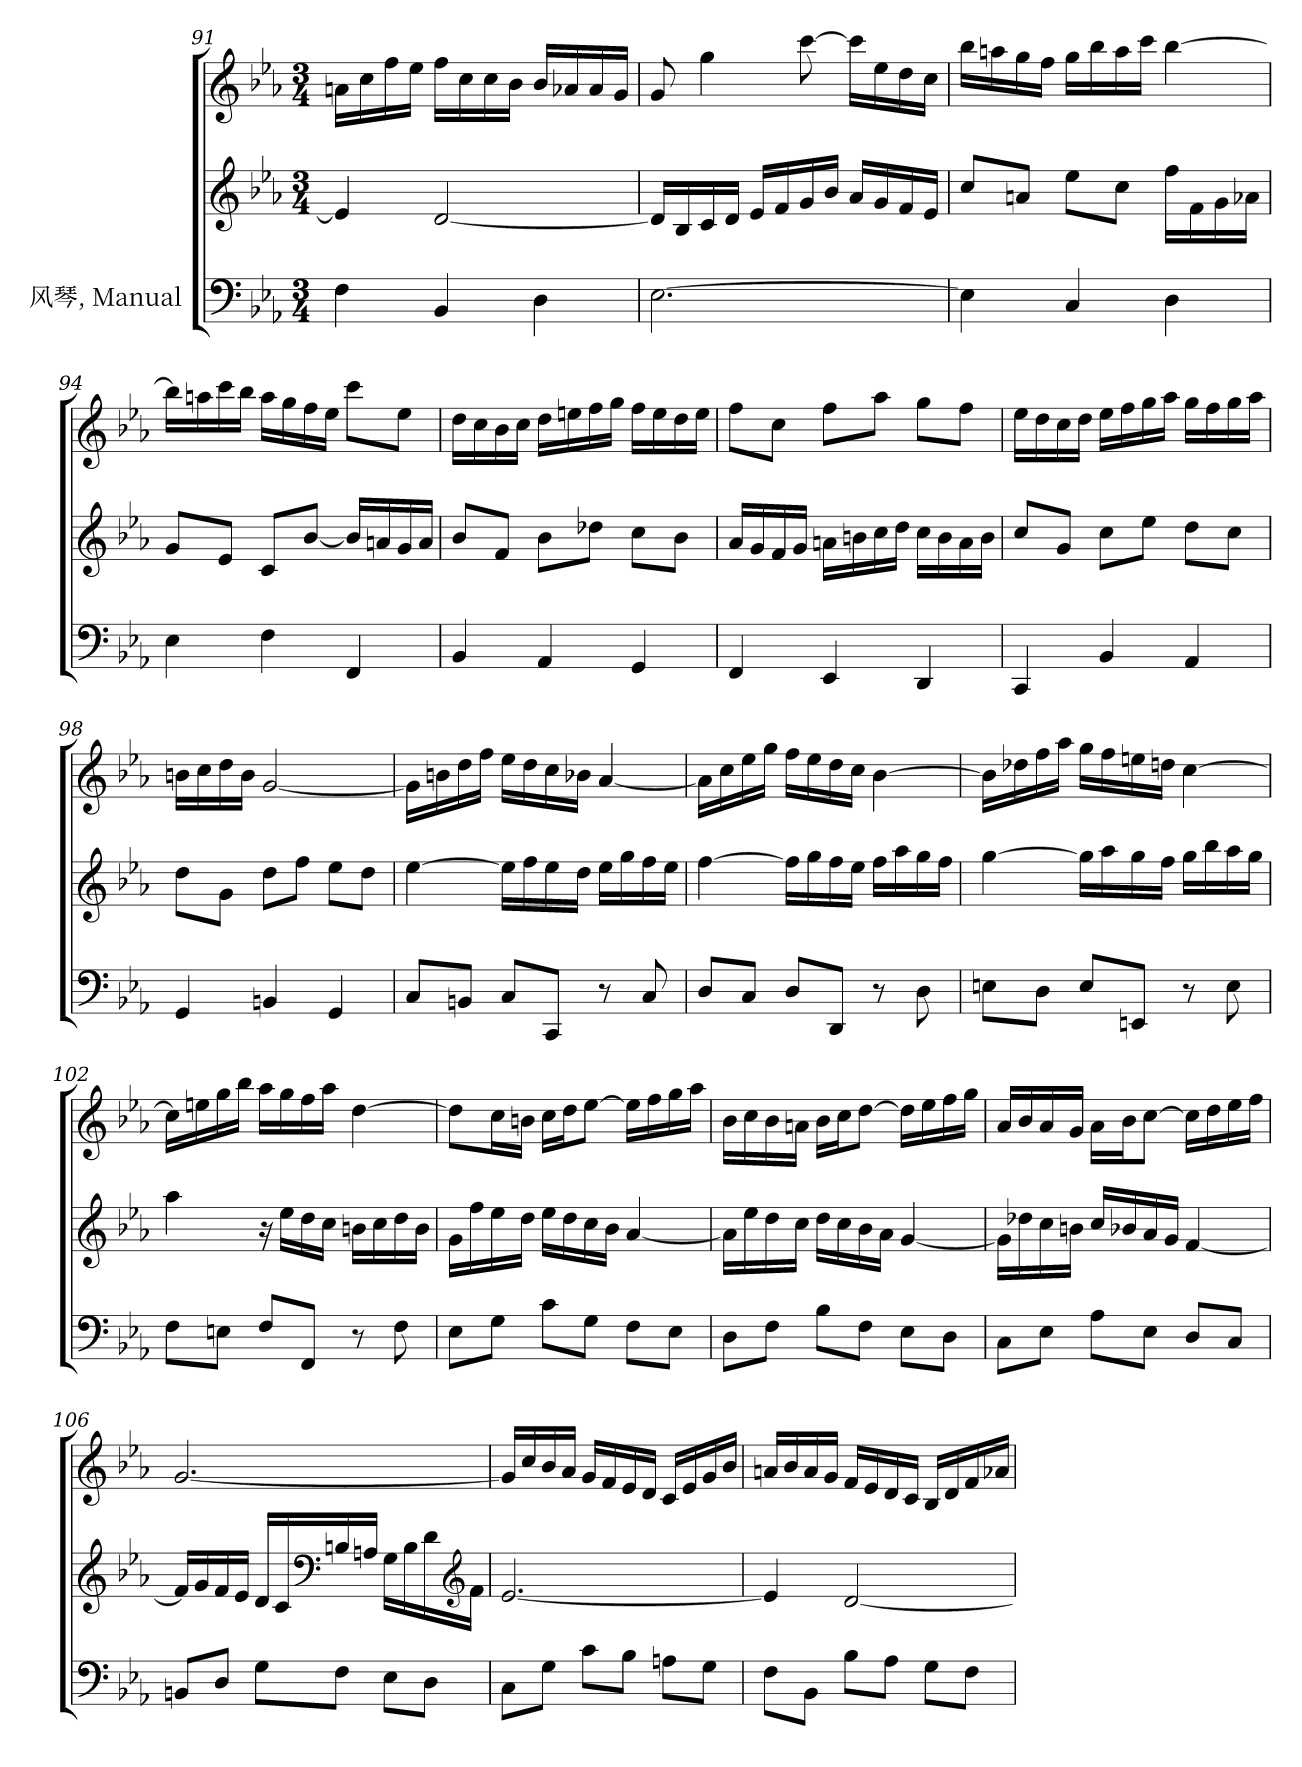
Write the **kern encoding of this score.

**kern	**kern	**kern
*part1	*part1	*part1
*staff3	*staff2	*staff1
*I"风琴, Manual	*	*
*clefF4	*clefG2	*clefG2
*k[b-e-a-]	*k[b-e-a-]	*k[b-e-a-]
*M3/4	*M3/4	*M3/4
=91	=91	=91
4F\	4e-/]	16an\LL
.	.	16cc\
.	.	16ff\
.	.	16ee-\JJ
4BB-/	[2d/	16ff\LL
.	.	16cc\
.	.	16cc\
.	.	16b-\JJ
4D\	.	16b-/LL
.	.	16a-X/
.	.	16a-/
.	.	16g/JJ
!!LO:LB:g=z
=92	=92	=92
[2.E-\	16d/LL]	8g/
.	16B-/	.
.	16c/	4gg\
.	16d/JJ	.
.	16e-/LL	.
.	16f/	.
.	16g/	[8ccc\
.	16b-/JJ	.
.	16a-/LL	16ccc\LL]
.	16g/	16ee-\
.	16f/	16dd\
.	16e-/JJ	16cc\JJ
=93	=93	=93
4E-\]	8cc/L	16bb-\LL
.	.	16aan\
.	8an/J	16gg\
.	.	16ff\JJ
4C/	8ee-\L	16gg\LL
.	.	16bb-\
.	8cc\J	16aa\
.	.	16ccc\JJ
4D\	16ff\LL	[4bb-\
.	16f\	.
.	16g\	.
.	16a-X\JJ	.
=94	=94	=94
4E-\	8g/L	16bb-\LL]
.	.	16aan\
.	8e-/J	16ccc\
.	.	16bb-\JJ
4F\	8c/L	16aa\LL
.	.	16gg\
.	[8b-/J	16ff\
.	.	16ee-\JJ
4FF/	16b-/LL]	8ccc\L
.	16an/	.
.	16g/	8ee-\J
.	16a/JJ	.
!!LO:PB:g=z
=95	=95	=95
4BB-/	8b-/L	16dd\LL
.	.	16cc\
.	8f/J	16b-\
.	.	16cc\JJ
4AA-/	8b-\L	16dd\LL
.	.	16een\
.	8dd-X\J	16ff\
.	.	16gg\JJ
4GG/	8cc\L	16ff\LL
.	.	16ee\
.	8b-\J	16dd\
.	.	16ee\JJ
=96	=96	=96
4FF/	16a-/LL	8ff\L
.	16g/	.
.	16f/	8cc\J
.	16g/JJ	.
4EE-/	16an\LL	8ff\L
.	16bn\	.
.	16cc\	8aa-\J
.	16dd\JJ	.
4DD/	16cc\LL	8gg\L
.	16b\	.
.	16a\	8ff\J
.	16b\JJ	.
=97	=97	=97
4CC/	8cc/L	16ee-\LL
.	.	16dd\
.	8g/J	16cc\
.	.	16dd\JJ
4BB-/	8cc\L	16ee-\LL
.	.	16ff\
.	8ee-\J	16gg\
.	.	16aa-\JJ
4AA-/	8dd\L	16gg\LL
.	.	16ff\
.	8cc\J	16gg\
.	.	16aa-\JJ
!!LO:LB:g=z
=98	=98	=98
4GG/	8dd\L	16bn\LL
.	.	16cc\
.	8g\J	16dd\
.	.	16b\JJ
4BBn/	8dd\L	[2g/
.	8ff\J	.
4GG/	8ee-\L	.
.	8dd\J	.
=99	=99	=99
8C/L	[4ee-\	16g\LL]
.	.	16bn\
8BBn/J	.	16dd\
.	.	16ff\JJ
8C/L	16ee-\LL]	16ee-\LL
.	16ff\	16dd\
8CC/J	16ee-\	16cc\
.	16dd\JJ	16b-X\JJ
8r	16ee-\LL	[4a-/
.	16gg\	.
8C/	16ff\	.
.	16ee-\JJ	.
=100	=100	=100
8D/L	[4ff\	16a-\LL]
.	.	16cc\
8C/J	.	16ee-\
.	.	16gg\JJ
8D/L	16ff\LL]	16ff\LL
.	16gg\	16ee-\
8DD/J	16ff\	16dd\
.	16ee-\JJ	16cc\JJ
8r	16ff\LL	[4b-\
.	16aa-\	.
8D\	16gg\	.
.	16ff\JJ	.
!!LO:LB:g=z
=101	=101	=101
8En\L	[4gg\	16b-\LL]
.	.	16dd-X\
8D\J	.	16ff\
.	.	16aa-\JJ
8E/L	16gg\LL]	16gg\LL
.	16aa-\	16ff\
8EEn/J	16gg\	16een\
.	16ff\JJ	16ddn\JJ
8r	16gg\LL	[4cc\
.	16bb-\	.
8E\	16aa-\	.
.	16gg\JJ	.
=102	=102	=102
8F\L	4aa-\	16cc\LL]
.	.	16een\
8En\J	.	16gg\
.	.	16bb-\JJ
8F/L	16r	16aa-\LL
.	16ee-\LL	16gg\
8FF/J	16dd\	16ff\
.	16cc\JJ	16aa-\JJ
8r	16bn\LL	[4dd\
.	16cc\	.
8F\	16dd\	.
.	16b\JJ	.
=103	=103	=103
8E-\L	16g\LL	8dd\L]
.	16ff\	.
8G\J	16ee-\	16cc\L
.	16dd\JJ	16bn\JJ
8c\L	16ee-\LL	16cc\LL
.	16dd\	16dd\J
8G\J	16cc\	[8ee-\J
.	16b-\JJ	.
8F\L	[4a-/	16ee-\LL]
.	.	16ff\
8E-\J	.	16gg\
.	.	16aa-\JJ
!!LO:LB:g=z
=104	=104	=104
8D\L	16a-\LL]	16b-\LL
.	16ee-\	16cc\
8F\J	16dd\	16b-\
.	16cc\JJ	16an\JJ
8B-\L	16dd\LL	16b-\LL
.	16cc\	16cc\J
8F\J	16b-\	[8dd\J
.	16a-\JJ	.
8E-\L	[4g/	16dd\LL]
.	.	16ee-\
8D\J	.	16ff\
.	.	16gg\JJ
=105	=105	=105
8C\L	16g\LL]	16a-/LL
.	16dd-X\	16b-/
8E-\J	16cc\	16a-/
.	16bn\JJ	16g/JJ
8A-\L	16cc/LL	16a-\LL
.	16b-X/	16b-\J
8E-\J	16a-/	[8cc\J
.	16g/JJ	.
8D/L	[4f/	16cc\LL]
.	.	16dd\
8C/J	.	16ee-\
.	.	16ff\JJ
=106	=106	=106
8BBn/L	16f/LL]	[2.g/
.	16g/	.
8D/J	16f/	.
.	16e-/JJ	.
8G\L	16d/LL	.
.	16c/	.
*	*clefF4	*
8F\J	16Bn/	.
.	16An/JJ	.
8E-\L	16G\LL	.
.	16B\	.
8D\J	16d\	.
*	*clefG2	*
.	16f\JJ	.
!!LO:PB:g=z
=107	=107	=107
8C\L	[2.e-/	16g/LL]
.	.	16cc/
8G\J	.	16b-/
.	.	16a-/JJ
8c\L	.	16g/LL
.	.	16f/
8B-\J	.	16e-/
.	.	16d/JJ
8An\L	.	16c/LL
.	.	16e-/
8G\J	.	16g/
.	.	16b-/JJ
=108	=108	=108
8F\L	4e-/]	16an/LL
.	.	16b-/
8BB-\J	.	16a/
.	.	16g/JJ
8B-\L	[2d/	16f/LL
.	.	16e-/
8A-\J	.	16d/
.	.	16c/JJ
8G\L	.	16B-/LL
.	.	16d/
8F\J	.	16f/
.	.	16a-X/JJ
=	=	=
*-	*-	*-
